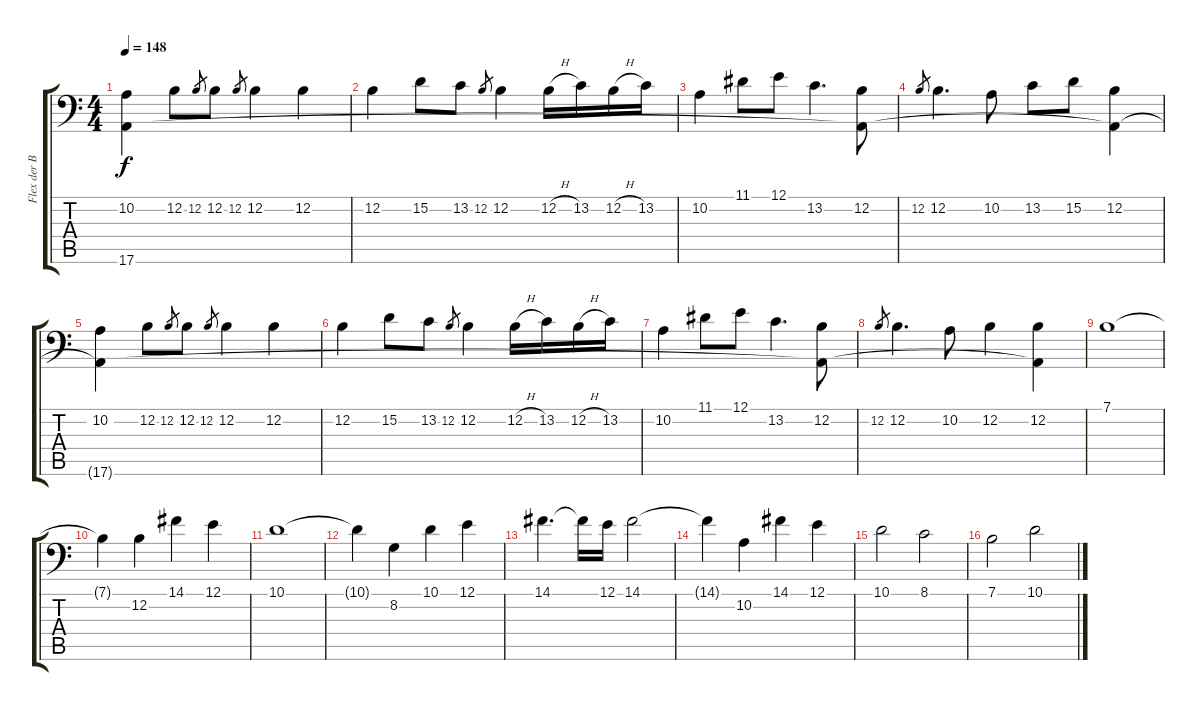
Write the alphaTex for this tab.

\track ("Flex der Biegsame" "Flex der B") {instrument bagpipe}
\staff {score tabs}
\tuning (E3 B2 G2 D2 A1 E1) {hide}
\ts (4 4)
\tempo 148
\clef f4
\ks c
(10.2 17.6{t}).4{dy f} 12.2.8 12.2.8{gr} 12.2.8 12.2.8{gr} 12.2.4 12.2.4 |
12.2.4 15.2.8 13.2.8 12.2.8{gr} 12.2.4 12.2{h}.16 13.2.16 12.2{h}.16 13.2.16 |
10.2.4 11.1.8 12.1.8 13.2.4{d} (12.2 17.6{t}).8 |
12.2.8{gr} 12.2.4{d} 10.2.8 13.2.8 15.2.8 (12.2 17.6{t}).4 |
(10.2 17.6{t}).4 12.2.8 12.2.8{gr} 12.2.8 12.2.8{gr} 12.2.4 12.2.4 |
12.2.4 15.2.8 13.2.8 12.2.8{gr} 12.2.4 12.2{h}.16 13.2.16 12.2{h}.16 13.2.16 |
10.2.4 11.1.8 12.1.8 13.2.4{d} (12.2 17.6{t}).8 |
12.2.8{gr} 12.2.4{d} 10.2.8 12.2.4 (12.2 17.6{t}).4 |
7.1.1 |
7.1{t}.4 12.2.4 14.1.4 12.1.4 |
10.1.1 |
10.1{t}.4 8.2.4 10.1.4 12.1.4 |
14.1.4{d} 14.1{t}.16 12.1.16 14.1.2 |
14.1{t}.4 10.2.4 14.1.4 12.1.4 |
10.1.2 8.1.2 |
7.1.2 10.1.2
